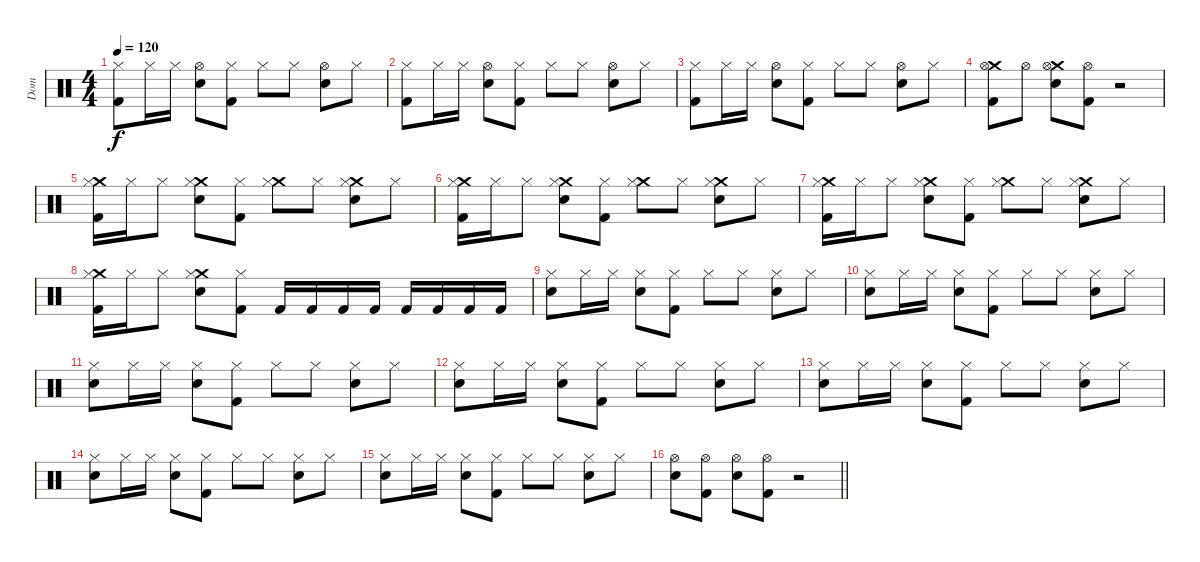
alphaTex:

\track ("Dom" "Dom") {instrument percussion}
\staff {score}
\articulation defaults
\ts (4 4)
\tempo 120
\clef neutral
\ks c
("Kick (hit) 2" "Hi-Hat (closed)").8{dy f} "Hi-Hat (closed)".16 "Hi-Hat (closed)".16 ("Hi-Hat (open)" "Snare (hit) 2").8 ("Kick (hit) 2" "Hi-Hat (closed)").8 "Hi-Hat (closed)".8 "Hi-Hat (closed)".8 ("Hi-Hat (open)" "Snare (hit) 2").8 "Hi-Hat (closed)".8 |
("Kick (hit) 2" "Hi-Hat (closed)").8 "Hi-Hat (closed)".16 "Hi-Hat (closed)".16 ("Hi-Hat (open)" "Snare (hit) 2").8 ("Kick (hit) 2" "Hi-Hat (closed)").8 "Hi-Hat (closed)".8 "Hi-Hat (closed)".8 ("Hi-Hat (open)" "Snare (hit) 2").8 "Hi-Hat (closed)".8 |
("Kick (hit) 2" "Hi-Hat (closed)").8 "Hi-Hat (closed)".16 "Hi-Hat (closed)".16 ("Hi-Hat (open)" "Snare (hit) 2").8 ("Kick (hit) 2" "Hi-Hat (closed)").8 "Hi-Hat (closed)".8 "Hi-Hat (closed)".8 ("Hi-Hat (open)" "Snare (hit) 2").8 "Hi-Hat (closed)".8 |
("Crash medium (hit)" "Kick (hit) 2" "Hi-Hat (open)").8 "Hi-Hat (open)".8 ("Crash medium (hit)" "Hi-Hat (open)" "Snare (hit) 2").8 ("Kick (hit) 2" "Hi-Hat (open)").8 r.2 |
("Crash medium (hit)" "Hi-Hat (closed)" "Kick (hit) 2").16 "Hi-Hat (closed)".16 "Hi-Hat (closed)".8 ("Crash medium (hit)" "Hi-Hat (closed)" "Electric Snare (hit)").8 ("Hi-Hat (closed)" "Kick (hit) 2").8 ("Crash medium (hit)" "Hi-Hat (closed)").8 "Hi-Hat (closed)".8 ("Crash medium (hit)" "Hi-Hat (closed)" "Electric Snare (hit)").8 "Hi-Hat (closed)".8 |
("Crash medium (hit)" "Hi-Hat (closed)" "Kick (hit) 2").16 "Hi-Hat (closed)".16 "Hi-Hat (closed)".8 ("Crash medium (hit)" "Hi-Hat (closed)" "Electric Snare (hit)").8 ("Hi-Hat (closed)" "Kick (hit) 2").8 ("Crash medium (hit)" "Hi-Hat (closed)").8 "Hi-Hat (closed)".8 ("Crash medium (hit)" "Hi-Hat (closed)" "Electric Snare (hit)").8 "Hi-Hat (closed)".8 |
("Crash medium (hit)" "Hi-Hat (closed)" "Kick (hit) 2").16 "Hi-Hat (closed)".16 "Hi-Hat (closed)".8 ("Crash medium (hit)" "Hi-Hat (closed)" "Electric Snare (hit)").8 ("Hi-Hat (closed)" "Kick (hit) 2").8 ("Crash medium (hit)" "Hi-Hat (closed)").8 "Hi-Hat (closed)".8 ("Crash medium (hit)" "Hi-Hat (closed)" "Electric Snare (hit)").8 "Hi-Hat (closed)".8 |
("Crash medium (hit)" "Hi-Hat (closed)" "Kick (hit) 2").16 "Hi-Hat (closed)".16 "Hi-Hat (closed)".8 ("Crash medium (hit)" "Hi-Hat (closed)" "Electric Snare (hit)").8 ("Hi-Hat (closed)" "Kick (hit) 2").8 "Kick (hit) 2".16 "Kick (hit) 2".16 "Kick (hit) 2".16 "Kick (hit) 2".16 "Kick (hit) 2".16 "Kick (hit) 2".16 "Kick (hit) 2".16 "Kick (hit) 2".16 |
("Electric Snare (hit)" "Hi-Hat (closed)").8 "Hi-Hat (closed)".16 "Hi-Hat (closed)".16 ("Electric Snare (hit)" "Hi-Hat (closed)").8 ("Kick (hit) 2" "Hi-Hat (closed)").8 "Hi-Hat (closed)".8 "Hi-Hat (closed)".8 ("Electric Snare (hit)" "Hi-Hat (closed)").8 "Hi-Hat (closed)".8 |
("Electric Snare (hit)" "Hi-Hat (closed)").8 "Hi-Hat (closed)".16 "Hi-Hat (closed)".16 ("Electric Snare (hit)" "Hi-Hat (closed)").8 ("Kick (hit) 2" "Hi-Hat (closed)").8 "Hi-Hat (closed)".8 "Hi-Hat (closed)".8 ("Electric Snare (hit)" "Hi-Hat (closed)").8 "Hi-Hat (closed)".8 |
("Electric Snare (hit)" "Hi-Hat (closed)").8 "Hi-Hat (closed)".16 "Hi-Hat (closed)".16 ("Electric Snare (hit)" "Hi-Hat (closed)").8 ("Kick (hit) 2" "Hi-Hat (closed)").8 "Hi-Hat (closed)".8 "Hi-Hat (closed)".8 ("Electric Snare (hit)" "Hi-Hat (closed)").8 "Hi-Hat (closed)".8 |
("Electric Snare (hit)" "Hi-Hat (closed)").8 "Hi-Hat (closed)".16 "Hi-Hat (closed)".16 ("Electric Snare (hit)" "Hi-Hat (closed)").8 ("Kick (hit) 2" "Hi-Hat (closed)").8 "Hi-Hat (closed)".8 "Hi-Hat (closed)".8 ("Electric Snare (hit)" "Hi-Hat (closed)").8 "Hi-Hat (closed)".8 |
("Electric Snare (hit)" "Hi-Hat (closed)").8 "Hi-Hat (closed)".16 "Hi-Hat (closed)".16 ("Electric Snare (hit)" "Hi-Hat (closed)").8 ("Kick (hit) 2" "Hi-Hat (closed)").8 "Hi-Hat (closed)".8 "Hi-Hat (closed)".8 ("Electric Snare (hit)" "Hi-Hat (closed)").8 "Hi-Hat (closed)".8 |
("Electric Snare (hit)" "Hi-Hat (closed)").8 "Hi-Hat (closed)".16 "Hi-Hat (closed)".16 ("Electric Snare (hit)" "Hi-Hat (closed)").8 ("Kick (hit) 2" "Hi-Hat (closed)").8 "Hi-Hat (closed)".8 "Hi-Hat (closed)".8 ("Electric Snare (hit)" "Hi-Hat (closed)").8 "Hi-Hat (closed)".8 |
("Electric Snare (hit)" "Hi-Hat (closed)").8 "Hi-Hat (closed)".16 "Hi-Hat (closed)".16 ("Electric Snare (hit)" "Hi-Hat (closed)").8 ("Kick (hit) 2" "Hi-Hat (closed)").8 "Hi-Hat (closed)".8 "Hi-Hat (closed)".8 ("Electric Snare (hit)" "Hi-Hat (closed)").8 "Hi-Hat (closed)".8 |
\barLineRight lightlight
("Snare (hit) 2" "Hi-Hat (open)").8 ("Kick (hit) 2" "Hi-Hat (open)").8 ("Snare (hit) 2" "Hi-Hat (open)").8 ("Kick (hit) 2" "Hi-Hat (open)").8 r.2
